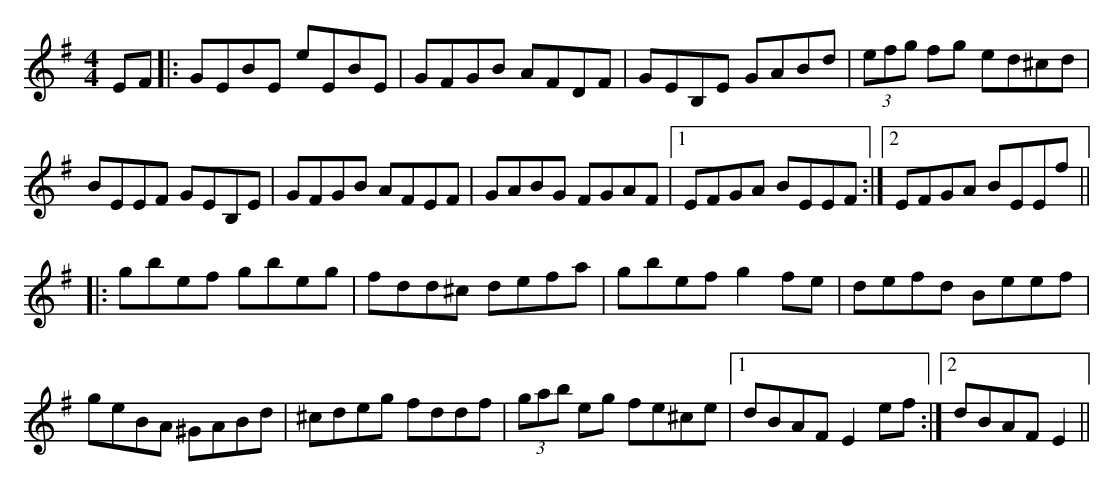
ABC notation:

X:1
M:4/4
K:G
EF|:GEBE eEBE|GFGB AFDF|GEB,E GABd|(3efg fg ed^cd|
BEEF GEB,E|GFGB AFEF|GABG FGAF|1 EFGA BEEF:|2 EFGA BEEf||
|:gbef gbeg|fdd^c defa|gbef g2 fe|defd Beef|
geBA ^GABd|^cdeg fddf|(3gab eg fe^ce|1 dBAF E2 ef:|2 dBAF E2||
